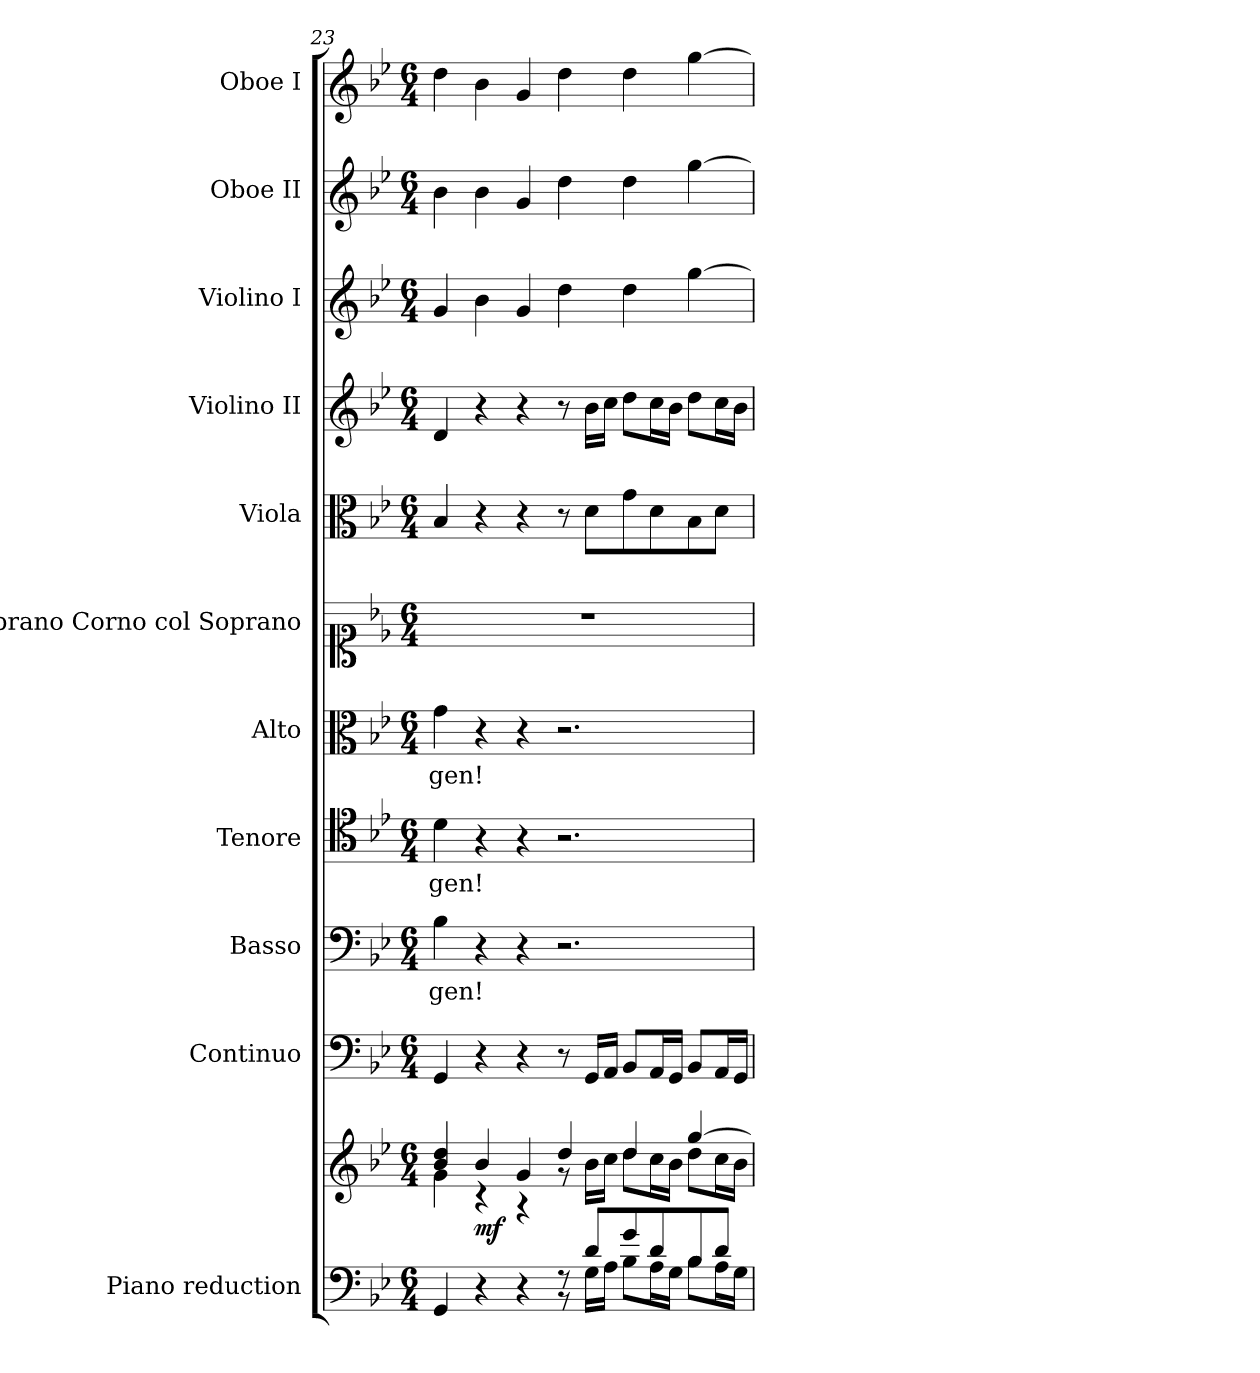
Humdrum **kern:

**kern	**kern	**dynam	**kern	**kern	**text	**kern	**text	**kern	**text	**kern	**kern	**kern	**kern	**kern	**kern
*part11	*part11	*part11	*part10	*part9	*part9	*part8	*part8	*part7	*part7	*part6	*part5	*part4	*part3	*part2	*part1
*staff12	*staff11	*staff11/12	*staff10	*staff9	*staff9	*staff8	*staff8	*staff7	*staff7	*staff6	*staff5	*staff4	*staff3	*staff2	*staff1
*I"Piano reduction	*	*	*I"Continuo	*I"Basso	*	*I"Tenore	*	*I"Alto	*	*I"Soprano Corno col Soprano	*I"Viola	*I"Violino II	*I"Violino I	*I"Oboe II	*I"Oboe I
*I'Pno	*	*	*	*	*	*	*	*	*	*	*I'Vla	*I'Vln	*I'Vln	*I'Ob	*I'Ob
*clefF4	*clefG2	*	*clefF4	*clefF4	*	*clefC4	*	*clefC3	*	*clefC1	*clefC3	*clefG2	*clefG2	*clefG2	*clefG2
*k[b-e-]	*k[b-e-]	*	*k[b-e-]	*k[b-e-]	*	*k[b-e-]	*	*k[b-e-]	*	*k[b-e-]	*k[b-e-]	*k[b-e-]	*k[b-e-]	*k[b-e-]	*k[b-e-]
*M6/4	*M6/4	*	*M6/4	*M6/4	*	*M6/4	*	*M6/4	*	*M6/4	*M6/4	*M6/4	*M6/4	*M6/4	*M6/4
=23	=23	=23	=23	=23	=23	=23	=23	=23	=23	=23	=23	=23	=23	=23	=23
*^	*^	*	*	*	*	*	*	*	*	*	*	*	*	*	*
!	!	!	!	!	!	!	!LO:LY:b	!	!LO:LY:b	!	!LO:LY:b	!	!	!	!	!	!
4GG/	4ryy	4b-/ 4dd/	4g\	.	4GG/	4B-\	-gen!	4d\	-gen!	4g\	-gen!	1.r	4B-/	4d/	4g/	4b-\	4dd\
!	!	!	!	!LO:DY:b	!	!	!	!	!	!	!	!	!	!	!	!	!
4r	4ryy	4b-/	4r	mf	4r	4r	.	4r	.	4r	.	.	4r	4r	4b-\	4b-\	4b-\
4r	4ryy	4g/	4r	.	4r	4r	.	4r	.	4r	.	.	4r	4r	4g/	4g/	4g/
8r	8r	4dd/	8r	.	8r	2.r	.	2.r	.	2.r	.	.	8r	8r	4dd\	4dd\	4dd\
8d/L	16G\LL	.	16b-\LL	.	16GG/LL	.	.	.	.	.	.	.	8d\L	16b-\LL	.	.	.
.	16A\JJ	.	16cc\JJ	.	16AA/JJ	.	.	.	.	.	.	.	.	16cc\JJ	.	.	.
8g/	8B-\L	4dd/	8dd\L	.	8BB-/L	.	.	.	.	.	.	.	8g\	8dd\L	4dd\	4dd\	4dd\
8d/	16A\L	.	16cc\L	.	16AA/L	.	.	.	.	.	.	.	8d\	16cc\L	.	.	.
.	16G\JJ	.	16b-\JJ	.	16GG/JJ	.	.	.	.	.	.	.	.	16b-\JJ	.	.	.
8B-/	8B-\L	[4gg/	8dd\L	.	8BB-/L	.	.	.	.	.	.	.	8B-\	8dd\L	[4gg\	[4gg\	[4gg\
8d/J	16A\L	.	16cc\L	.	16AA/L	.	.	.	.	.	.	.	8d\J	16cc\L	.	.	.
.	16G\JJ	.	16b-\JJ	.	16GG/JJ	.	.	.	.	.	.	.	.	16b-\JJ	.	.	.
*v	*v	*	*	*	*	*	*	*	*	*	*	*	*	*	*	*	*
*	*v	*v	*	*	*	*	*	*	*	*	*	*	*	*	*	*
=	=	=	=	=	=	=	=	=	=	=	=	=	=	=	=
*-	*-	*-	*-	*-	*-	*-	*-	*-	*-	*-	*-	*-	*-	*-	*-
